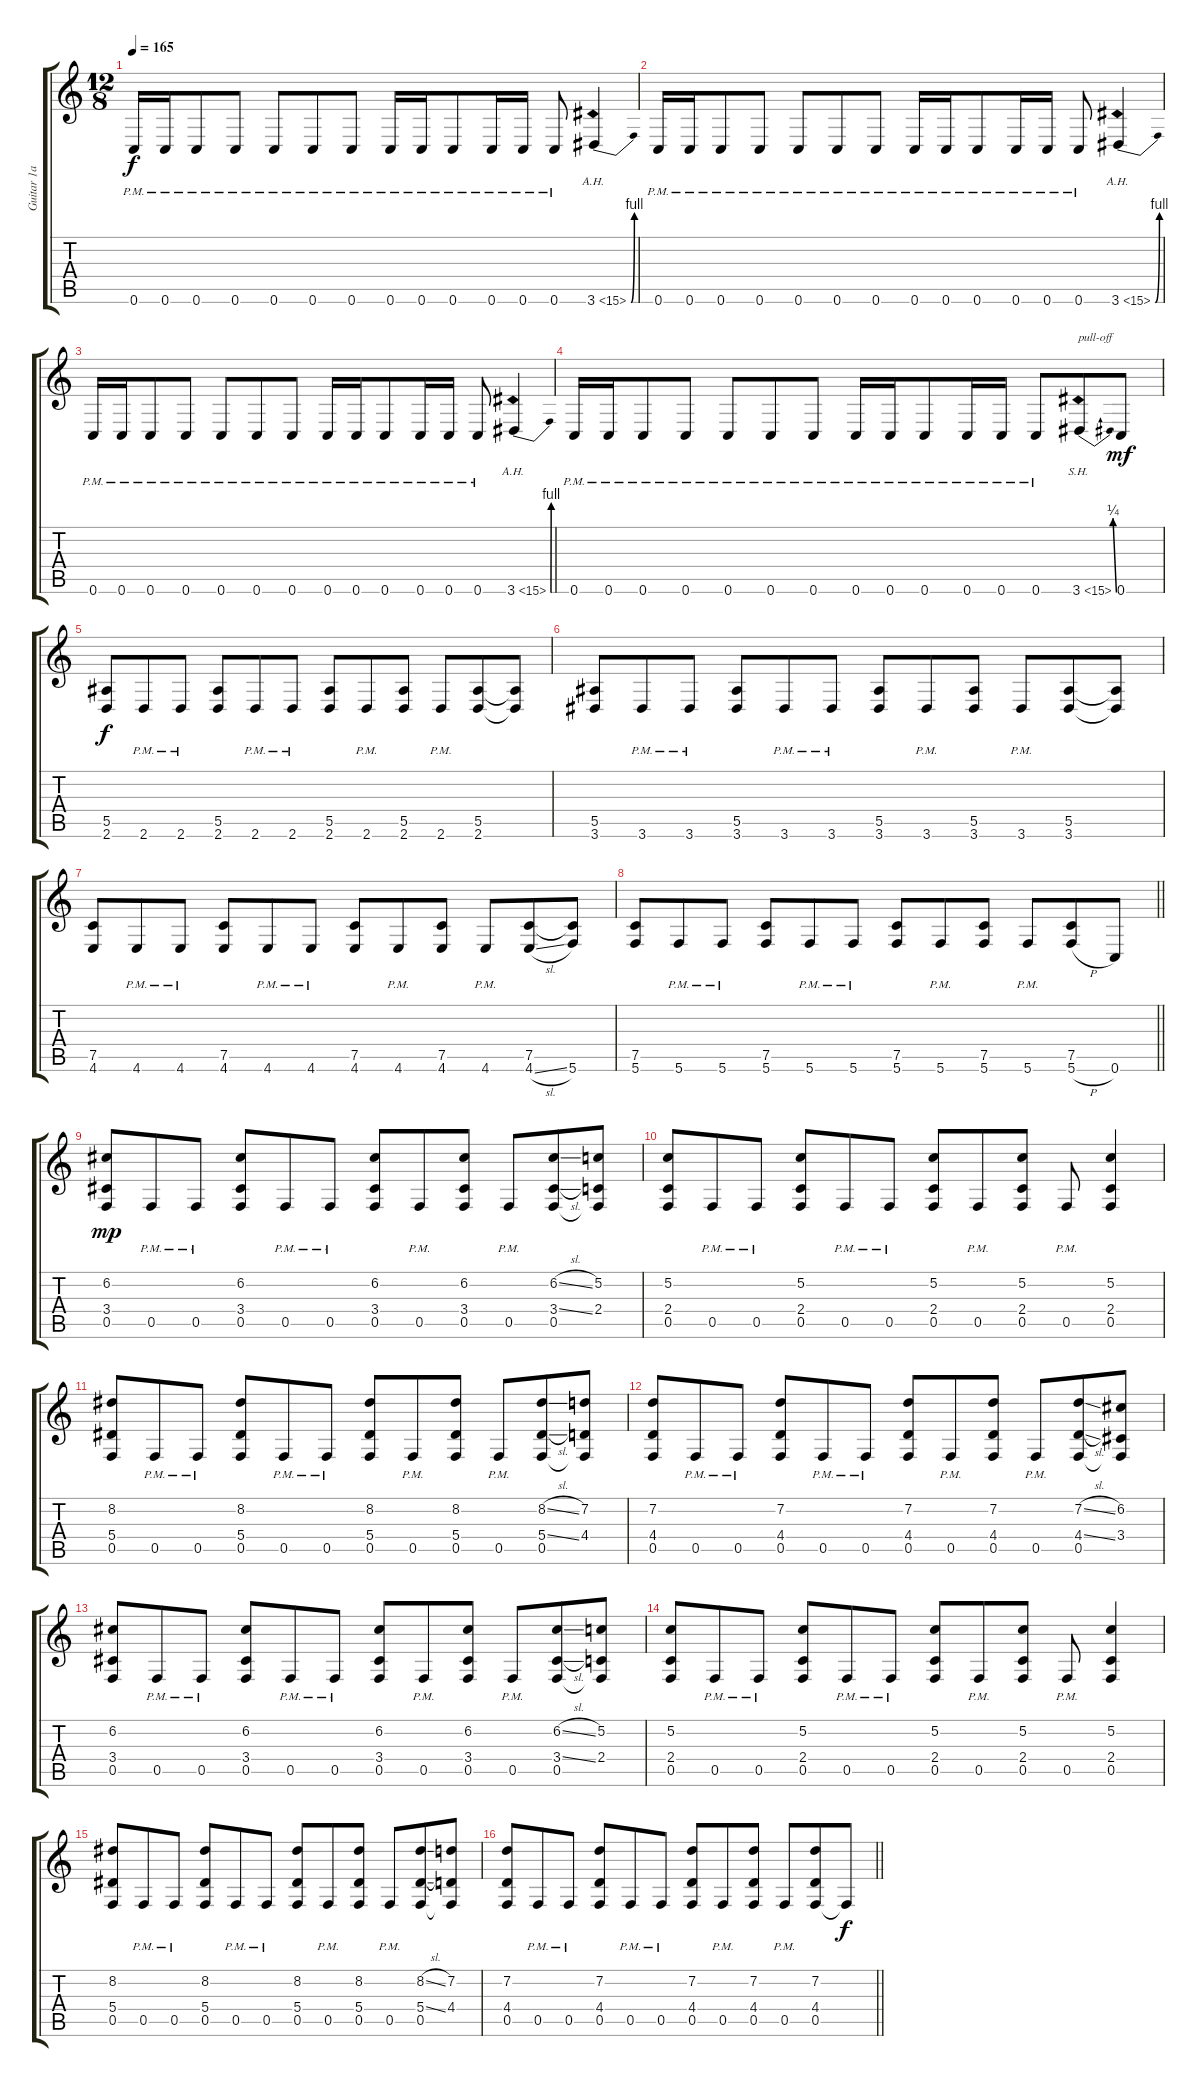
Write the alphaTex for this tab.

\track ("Guitar 1a" "Guitar 1a") {instrument distortionguitar}
\staff {score tabs}
\tuning (C4 G3 Eb3 Bb2 F2 C2) {hide}
\ts (12 8)
\section ("" "")
\tempo 165
\clef g2
\ks c
0.6{pm}.16{dy f} 0.6{pm}.16 0.6{pm}.8 0.6{pm}.8 0.6{pm}.8 0.6{pm}.8 0.6{pm}.8 0.6{pm}.16 0.6{pm}.16 0.6{pm}.8 0.6{pm}.16 0.6{pm}.16 0.6{pm}.8 3.6{be (bend 0 0 60 4) ah 12}.4 |
0.6{pm}.16 0.6{pm}.16 0.6{pm}.8 0.6{pm}.8 0.6{pm}.8 0.6{pm}.8 0.6{pm}.8 0.6{pm}.16 0.6{pm}.16 0.6{pm}.8 0.6{pm}.16 0.6{pm}.16 0.6{pm}.8 3.6{be (bend 0 0 60 4) ah 12}.4 |
0.6{pm}.16 0.6{pm}.16 0.6{pm}.8 0.6{pm}.8 0.6{pm}.8 0.6{pm}.8 0.6{pm}.8 0.6{pm}.16 0.6{pm}.16 0.6{pm}.8 0.6{pm}.16 0.6{pm}.16 0.6{pm}.8 3.6{be (bend 0 0 60 4) ah 12}.4 |
0.6{pm}.16 0.6{pm}.16 0.6{pm}.8 0.6{pm}.8 0.6{pm}.8 0.6{pm}.8 0.6{pm}.8 0.6{pm}.16 0.6{pm}.16 0.6{pm}.8 0.6{pm}.16 0.6{pm}.16 0.6{pm}.8 3.6{be (bend 0 0 60 1) sh 12}.8{txt "pull-off"} 0.6.8{dy mf} |
(5.5 2.6).8{dy f} 2.6{pm}.8 2.6{pm}.8 (5.5 2.6).8 2.6{pm}.8 2.6{pm}.8 (5.5 2.6).8 2.6{pm}.8 (5.5 2.6).8 2.6{pm}.8 (5.5 2.6).8 (5.5{t} 2.6{t}).8 |
(5.5 3.6).8 3.6{pm}.8 3.6{pm}.8 (5.5 3.6).8 3.6{pm}.8 3.6{pm}.8 (5.5 3.6).8 3.6{pm}.8 (5.5 3.6).8 3.6{pm}.8 (5.5 3.6).8 (5.5{t} 3.6{t}).8 |
(7.5 4.6).8 4.6{pm}.8 4.6{pm}.8 (7.5 4.6).8 4.6{pm}.8 4.6{pm}.8 (7.5 4.6).8 4.6{pm}.8 (7.5 4.6).8 4.6{pm}.8 (7.5 4.6{sl}).8 (7.5{t} 5.6).8 |
\barLineRight lightlight
(7.5 5.6).8 5.6{pm}.8 5.6{pm}.8 (7.5 5.6).8 5.6{pm}.8 5.6{pm}.8 (7.5 5.6).8 5.6{pm}.8 (7.5 5.6).8 5.6{pm}.8 (7.5 5.6{h}).8 0.6.8 |
\section ("" "")
(6.2 3.4 0.5).8{dy mp} 0.5{pm}.8 0.5{pm}.8 (6.2 3.4 0.5).8 0.5{pm}.8 0.5{pm}.8 (6.2 3.4 0.5).8 0.5{pm}.8 (6.2 3.4 0.5).8 0.5{pm}.8 (6.2{sl} 3.4{sl} 0.5).8 (5.2 2.4 0.5{t}).8 |
(5.2 2.4 0.5).8 0.5{pm}.8 0.5{pm}.8 (5.2 2.4 0.5).8 0.5{pm}.8 0.5{pm}.8 (5.2 2.4 0.5).8 0.5{pm}.8 (5.2 2.4 0.5).8 0.5{pm}.8 (5.2 2.4 0.5).4 |
(8.2 5.4 0.5).8 0.5{pm}.8 0.5{pm}.8 (8.2 5.4 0.5).8 0.5{pm}.8 0.5{pm}.8 (8.2 5.4 0.5).8 0.5{pm}.8 (8.2 5.4 0.5).8 0.5{pm}.8 (8.2{sl} 5.4{sl} 0.5).8 (7.2 4.4 0.5{t}).8 |
(7.2 4.4 0.5).8 0.5{pm}.8 0.5{pm}.8 (7.2 4.4 0.5).8 0.5{pm}.8 0.5{pm}.8 (7.2 4.4 0.5).8 0.5{pm}.8 (7.2 4.4 0.5).8 0.5{pm}.8 (7.2{sl} 4.4{sl} 0.5).8 (6.2 3.4 0.5{t}).8 |
(6.2 3.4 0.5).8 0.5{pm}.8 0.5{pm}.8 (6.2 3.4 0.5).8 0.5{pm}.8 0.5{pm}.8 (6.2 3.4 0.5).8 0.5{pm}.8 (6.2 3.4 0.5).8 0.5{pm}.8 (6.2{sl} 3.4{sl} 0.5).8 (5.2 2.4 0.5{t}).8 |
(5.2 2.4 0.5).8 0.5{pm}.8 0.5{pm}.8 (5.2 2.4 0.5).8 0.5{pm}.8 0.5{pm}.8 (5.2 2.4 0.5).8 0.5{pm}.8 (5.2 2.4 0.5).8 0.5{pm}.8 (5.2 2.4 0.5).4 |
(8.2 5.4 0.5).8 0.5{pm}.8 0.5{pm}.8 (8.2 5.4 0.5).8 0.5{pm}.8 0.5{pm}.8 (8.2 5.4 0.5).8 0.5{pm}.8 (8.2 5.4 0.5).8 0.5{pm}.8 (8.2{sl} 5.4{sl} 0.5).8 (7.2 4.4 0.5{t}).8 |
\barLineRight lightlight
(7.2 4.4 0.5).8 0.5{pm}.8 0.5{pm}.8 (7.2 4.4 0.5).8 0.5{pm}.8 0.5{pm}.8 (7.2 4.4 0.5).8 0.5{pm}.8 (7.2 4.4 0.5).8 0.5{pm}.8 (7.2 4.4 0.5).8 0.5{t}.8{dy f}
